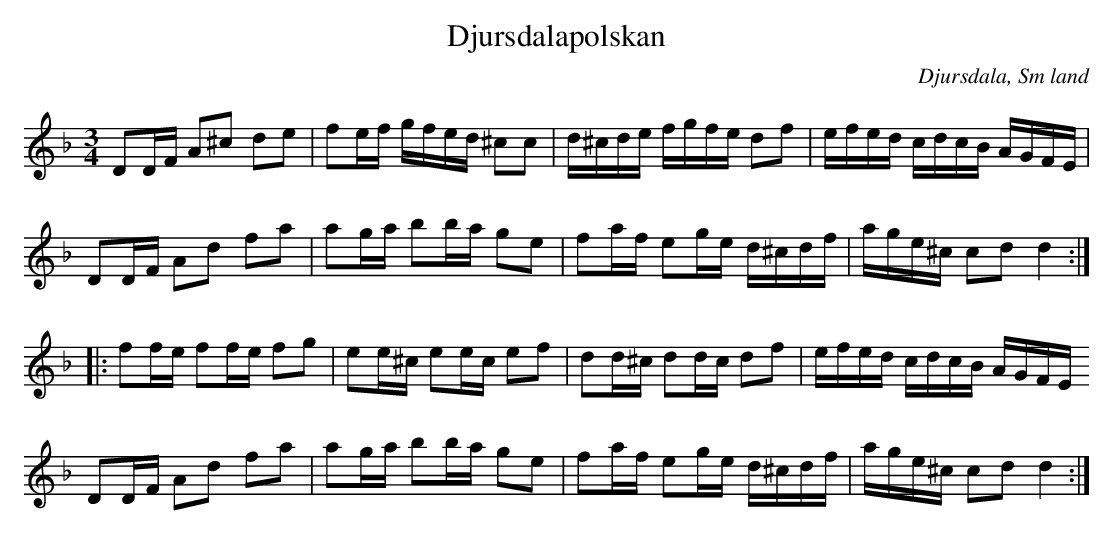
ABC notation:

X:1
T:Djursdalapolskan
O:Djursdala, Sm land
M:3/4
L:1/8
K:Dm
DD/2F/2 A^c de |fe/2f/2 g/2f/2e/2d/2 ^cc| d/2^c/2d/2e/2 f/2g/2f/2e/2 df|e/2f/2e/2d/2 c/2d/2c/2B/2 A/2G/2F/2E/2|
DD/2F/2 Ad fa| ag/a/ bb/2a/2 ge|fa/2f/2 eg/2e/2 d/2^c/2d/2f/2|a/2g/2e/2^c/2 cd d2:|
|:ff/2e/2 ff/2e/2 fg|ee/2^c/2 ee/2c/2 ef| dd/2^c/2 dd/2c/2 df|e/2f/2e/2d/2 c/2d/2c/2B/2 A/2G/2F/2E/2
DD/2F/2 Ad fa|ag/2a/2 bb/2a/2 ge| fa/2f/2 eg/2e/2 d/2^c/2d/2f/2|a/2g/2e/2^c/2 cd d2:|
